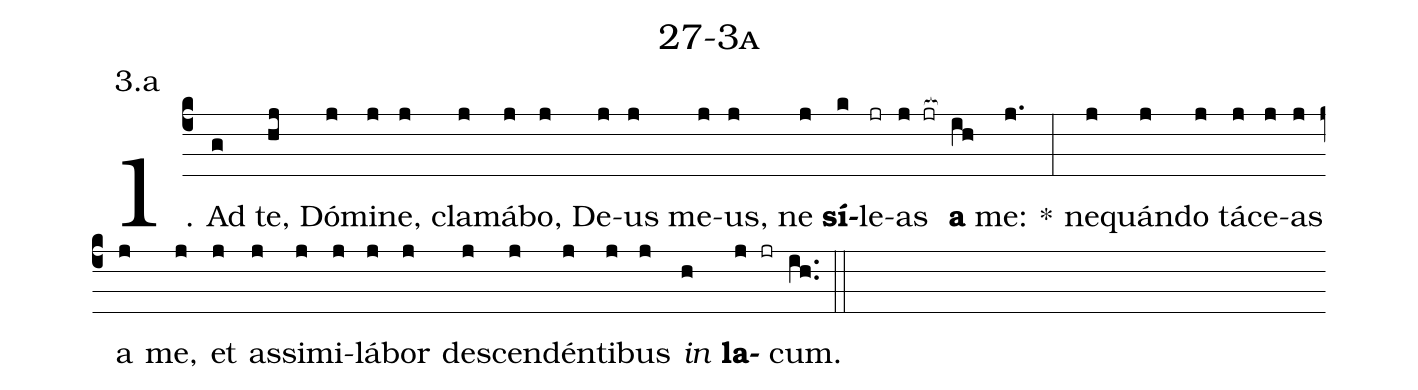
name: 27-3a;
annotation: 3.a;
%%
(c4)1. Ad(g) te,(hj) Dó(j)mi(j)ne,(j) cla(j)má(j)bo,(j) De(j)us(j) me(j)us,(j) ne(j) <b>sí</b>(k)le(jr)as(j jr[ocb:1{]) <b>a</b>(ih[ocb:0}]) me:(j.) *(:) ne(j)quán(j)do(j) tá(j)ce(j)as(j) a(j) me,(j) et(j) as(j)si(j)mi(j)lá(j)bor(j) de(j)scen(j)dén(j)ti(j)bus(j) <i>in</i>(h) <b>la</b>(j jr)cum.(ih..) (::)
